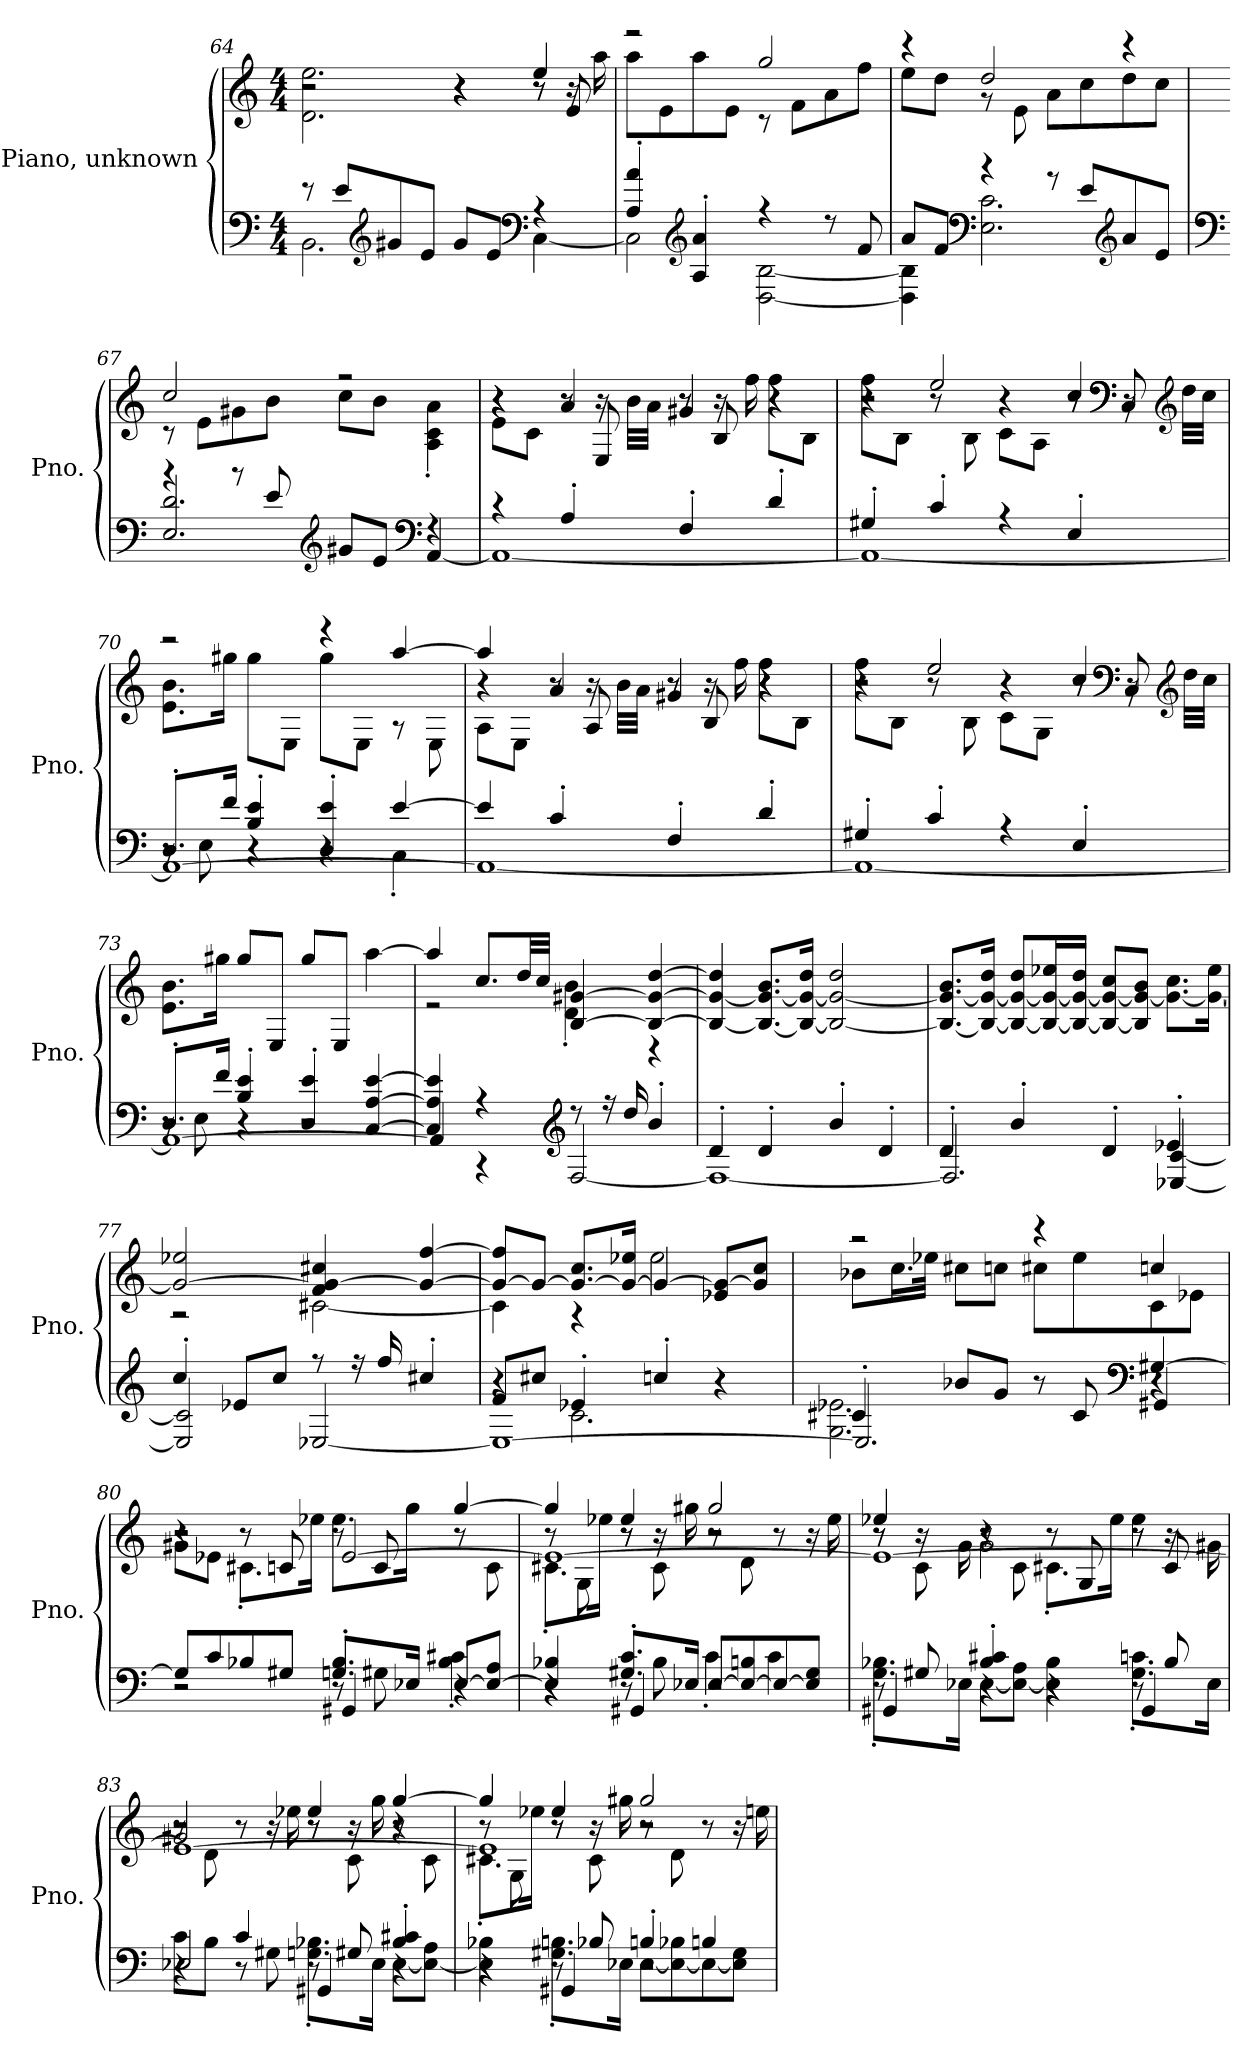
**kern	**kern
*part1	*part1
*staff2	*staff1
*I"Piano, unknown	*
*I'Pno.	*
*clefF4	*clefG2
*k[]	*k[]
*M4/4	*M4/4
=64	=64
*^	*^
*	*	*	*^
8r	2.BB\	2r	2.d\ 2.ee\	2r
8e/L	.	.	.	.
*clefG2	*	*	*	*
8g#X/	.	.	.	.
8e/J	.	.	.	.
8g#/L	.	4r	.	4r
8e/J	.	.	.	.
*clefF4	*	*	*	*
4r	[4C\	4ee/	8r	8r
.	.	.	16r	8e/
.	.	.	16aa\	.
*	*	*	*v	*v
=65	=65	=65	=65
4A/' 4a/'	2C\]	2r	8aa\L
.	.	.	8e\
*clefG2	*	*	*
4A/' 4a/'	.	.	8aa\
.	.	.	8e\J
4r	[2D\ [2B\	2gg/	8r
.	.	.	8f\L
8r	.	.	8a\
8f/	.	.	8ff\J
!!LO:LB:g=z	!!
=66	=66	=66	=66
8a/L	4D\] 4B\]	4r	8ee\L
8f/J	.	.	8dd\J
*clefF4	*	*	*
4r	2.E\ 2.c\	2dd/	8r
.	.	.	8e\
8r	.	.	8a\L
8e/L	.	.	8cc\
*clefG2	*	*	*
8a/	.	4r	8dd\
8e/J	.	.	8cc\J
=67	=67	=67	=67
*clefF4	*	*	*
4r	2.E/ 2.d/	2cc/	8r
.	.	.	8e\L
8r	.	.	8g#X\
8e/	.	.	8b\J
*clefG2	*	*	*
8g#X/L	.	2r	8cc\L
8e/J	.	.	8b\J
*clefF4	*	*	*
4r	[4AA/	.	4A\' 4c\' 4a\'
=68	=68	=68	=68
*	*	*	*^
4r	1AA_	4r	8e\L	4r
.	.	.	8c\J	.
4A'/	.	4a/	8r	8r
.	.	.	16r	8E/
.	.	.	32b\LLL	.
.	.	.	32a\JJJ	.
4F'/	.	4g#X/	8r	8r
.	.	.	16r	8B/
.	.	.	16ff\	.
4d'/	.	4r	8ff\L	4r
.	.	.	8B\J	.
!!LO:LB:g=z	!!	!!
=69	=69	=69	=69	=69
4G#X'/	1AA_	4r	8ff\L	2r
.	.	.	8B\J	.
4c'/	.	2ee/	8r	.
.	.	.	8B\	.
4r	.	.	8c\L	4r
.	.	.	8A\J	.
4E'/	.	4cc/	8r	8r
*	*	*clefF4	*	*
.	.	.	16r	8C/
*	*	*clefG2	*	*
.	.	.	32dd\LLL	.
.	.	.	32cc\JJJ	.
*	*	*	*v	*v
=70	=70	=70	=70
*	*^	*	*
8.D'/L	8r	1AA_	2r	8.e\ 8.b\L
.	8E\	.	.	.
16f/Jk	.	.	.	16gg#X\Jk
4B/' 4e/'	4r	.	.	8gg#\L
.	.	.	.	8E\J
4D/' 4e/'	4r	.	4r	8gg#\L
.	.	.	.	8E\J
[4e/	4C'\	.	[4aa/	8r
.	.	.	.	8E\
*	*v	*v	*	*
=71	=71	=71	=71
*	*	*	*^
4e/]	1AA_	4aa/]	8A\L	4r
.	.	.	8E\J	.
4c'/	.	4a/	8r	8r
.	.	.	16r	8A/
.	.	.	32b\LLL	.
.	.	.	32a\JJJ	.
4F'/	.	4g#X/	8r	8r
.	.	.	16r	8B/
.	.	.	16ff\	.
4d'/	.	4r	8ff\L	4r
.	.	.	8B\J	.
!!LO:LB:g=z	!!	!!
=72	=72	=72	=72	=72
4G#X'/	1AA_	4r	8ff\L	2r
.	.	.	8B\J	.
4c'/	.	2ee/	8r	.
.	.	.	8B\	.
4r	.	.	8c\L	4r
.	.	.	8G\J	.
4E'/	.	4cc/	8r	8r
*	*	*clefF4	*	*
.	.	.	16r	8C/
*	*	*clefG2	*	*
.	.	.	32dd\LLL	.
.	.	.	32cc\JJJ	.
*	*	*v	*v	*v
=73	=73	=73
*	*^	*
8.D'/L	8r	1AA_	8.e\ 8.b\L
.	8E\	.	.
16f/Jk	.	.	16gg#X\Jk
4B/' 4e/'	4r	.	8gg#/L
.	.	.	8E/J
4D/' 4e/'	2r	.	8gg#/L
.	.	.	8E/J
[4C/ [4A/ [4e/	.	.	[4aa\
*	*v	*v	*
=74	=74	=74
*	*	*^
4C/] 4A/] 4e/]	4AA/]	4aa/]	2r
4r	4r	8.cc/L	.
.	.	32dd/LL	.
.	.	32cc/JJJ	.
*clefG2	*	*	*
8r	[2F/	[4B/ [4g#X/	4d\' 4b\'
16r	.	.	.
16dd/	.	.	.
4b'/	.	4B/_ 4g#/_ [4dd/	4r
*	*	*v	*v
=75	=75	=75
4d'/	1F_	4B/_ 4g#/_ 4dd/]
4d'/	.	8.B/_ 8.g#/_ 8.b/L
.	.	16B/_ 16g#/_ 16dd/Jk
4b'/	.	2B/_ 2g#/_ 2dd/
4d'/	.	.
!!LO:LB:g=z
=76	=76	=76
4d'/	2.F/]	8.B/_ 8.g#/_ 8.b/L
.	.	16B/_ 16g#/_ 16dd/Jk
4b'/	.	8B/_ 8g#/_ 8dd/L
.	.	16B/_ 16g#/_ 16ee-X/L
.	.	16B/_ 16g#/_ 16dd/JJ
4d'/	.	8B/_ 8g#/_ 8cc/L
.	.	8B/] 8g#/_ 8b/J
4e-X'/	[4E-X/ [4c/	8.g#\_ 8.cc\L
.	.	16g#\_ 16ee-\Jk
=77	=77	=77
*	*	*^
4cc'/	2E-/] 2c/]	2g#/_ 2ee-X/	2r
8e-X/L	.	.	.
8cc/J	.	.	.
8r	[2E-X/	4f/ 4g#/_ 4cc#X/	[2c#X\
16r	.	.	.
16ff/	.	.	.
4cc#X'/	.	4g#/_ [4ff/	.
=78	=78	=78	=78
*	*^	*	*
8f/L	4r	1E-_	8g#/_ 8ff/]L	4c#\]
8cc#X/J	.	.	8g#/J_	.
4e-X'/	2.c\	.	8.g#/_ 8.cc/L	4r
.	.	.	16g#/_ 16ee-X/Jk	.
4ccn'/	.	.	4g#/_	2ee-\
4r	.	.	8e-X/ 8g#/_L	.
.	.	.	8g#/] 8cc/J	.
!!LO:LB:g=z	!!
=79	=79	=79	=79	=79
4c#X'/	2.G\ 2.e-X\	2.E-/]	2r	8b-X\L
.	.	.	.	16.cc\L
.	.	.	.	32ee-X\JJk
8b-X/L	.	.	.	8cc#X\L
8g/J	.	.	.	8ccn\J
8r	.	.	4r	8cc#X\L
8c#/	.	.	.	8ee-\
*clefF4	*	*	*	*
[4G#X/	4r	4GG#X/	4ccn/	8c\
.	.	.	.	8e-X\J
=80	=80	=80	=80	=80
*	*	*	*	*^
8G#/L]	2r	2r	2r	8g#X\L	4r
8c/	.	.	.	8e-X\J	.
8B-X/	.	.	.	8.c#X'\L	8r
8G#X/J	.	.	.	.	8cn/
.	.	.	.	16ee-X\Jk	.
8.Gn/' 8.B-/'L	8r	4GG#X/	8r	8.ee-\L	[2e-/
.	8G#X\	.	8c/	.	.
16E-X/Jk	.	.	.	16gg\Jk	.
[8E-/L	4B-\' 4c#X\'	4r	[4gg/	8r	.
8E-/_ 8A/J	.	.	.	8c\	.
!!LO:PB:g=z
=81	=81	=81	=81	=81	=81
*	*	*	*	*	*^
4E-/] 4B-X/	4r	4r	4gg/]	8.c#X'\L	1e-_	8r
.	.	.	.	.	.	8G\
.	.	.	.	16ee-X\Jk	.	.
8.G#X/' 8.c/'L	8r	4GG#X/	4ee-/	8r	.	8r
.	8B-\	.	.	16r	.	8c#\
16E-X/Jk	.	.	.	16gg#X\	.	.
[8E-/L	4c'\	2r	2gg#/	8r	.	2r
8E-/_ 8Bn/	.	.	.	8d\	.	.
8E-/_	4c\	.	.	8r	.	.
8E-/] 8G#/J	.	.	.	16r	.	.
.	.	.	.	16ee-\	.	.
=82	=82	=82	=82	=82	=82	=82
8r	8.G\' 8.B-X\'L	4GG#X/	4ee-X/	8r	1e-_	8r
8G#X/	.	.	.	16r	.	8c\
.	16E-X\Jk	.	.	16g\	.	.
4B-/' 4c#X/'	[8E-\L	4r	4r	8r	.	2g\
.	8E-\_ 8A\J	.	.	8c\	.	.
4r	4E-\] 4B-\	4r	8r	8.c#X'\L	.	.
.	.	.	8G/	.	.	.
.	.	.	.	16ee-\Jk	.	.
8r	8.G#\' 8.cn\'L	4GG#/	8r	8r	.	4ee-\
8B-/	.	.	8c#/	16r	.	.
.	16E-\Jk	.	.	16g#X\	.	.
!!LO:LB:g=z	!!	!!	!!
=83	=83	=83	=83	=83	=83	=83
4r	8c\L	2E-X/	2g#X/	8r	1e-_	2r
.	8B\J	.	.	8d\	.	.
4c/	8r	.	.	8r	.	.
.	8G#X\	.	.	16r	.	.
.	.	.	.	16ee-X\	.	.
8r	8.Gn\' 8.B-X\'L	4GG#X/	4ee-/	8r	.	8r
8G#X/	.	.	.	16r	.	8c\
.	16E-\Jk	.	.	16gg\	.	.
4B-/' 4c#X/'	[8E-\L	4r	[4gg/	8r	.	4r
.	8E-\_ 8A\J	.	.	8c\	.	.
=84	=84	=84	=84	=84	=84	=84
4r	4E-\] 4B-X\	4r	4gg/]	8.c#X'\L	1e-]	8r
.	.	.	.	.	.	8G\
.	.	.	.	16ee-X\Jk	.	.
8r	8.G#X\' 8.Bn\'L	4GG#X/	4ee-/	8r	.	8r
8B-X/	.	.	.	16r	.	8c#\
.	16E-X\Jk	.	.	16gg#X\	.	.
4Bn'/	[8E-\L	2r	2gg#/	8r	.	2r
.	8E-\_ 8B-X\	.	.	8d\	.	.
4Bn/	8E-\_	.	.	8r	.	.
.	8E-\] 8G#\J	.	.	16r	.	.
.	.	.	.	16een\	.	.
*v	*v	*v	*	*	*	*
*	*v	*v	*v	*v
=	=
*-	*-
